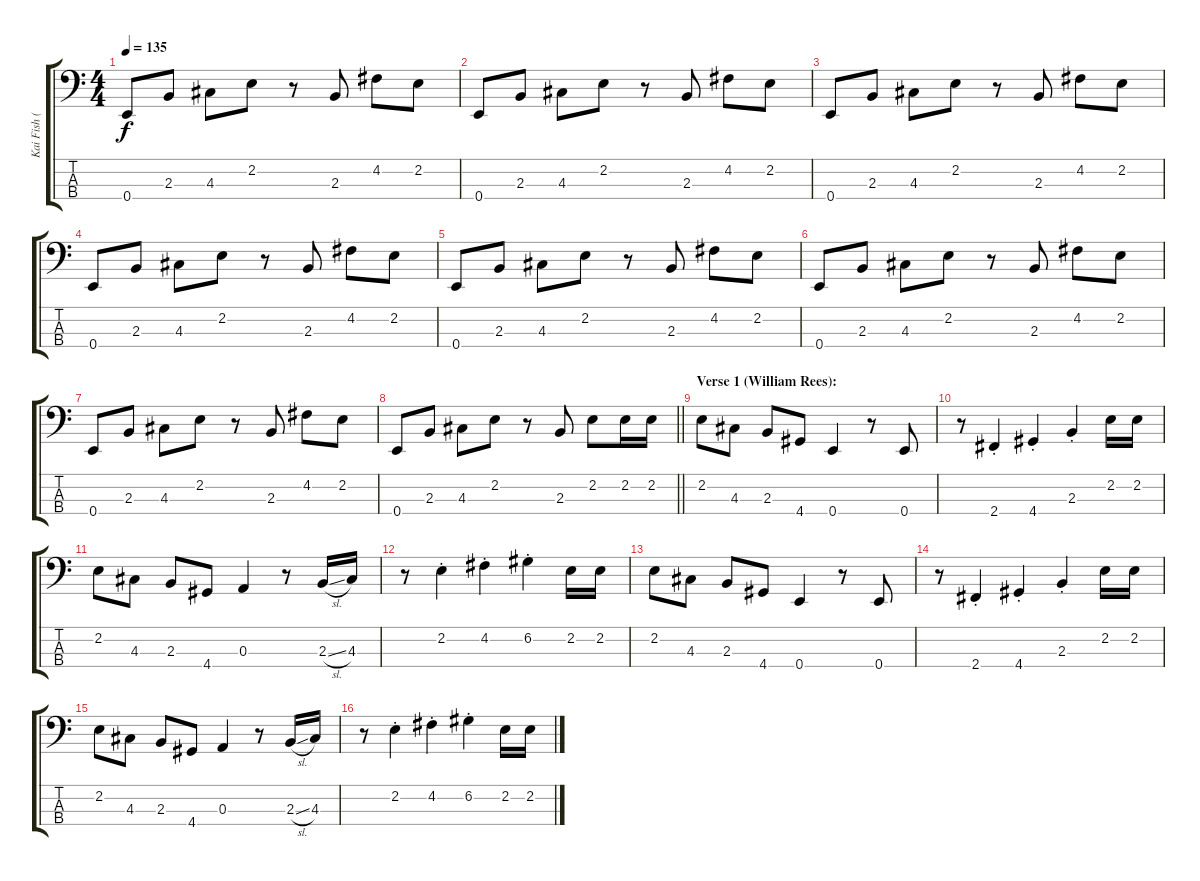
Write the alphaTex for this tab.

\track ("Kai Fish (Bass)" "Kai Fish (") {instrument electricbassfinger}
\staff {score tabs}
\tuning (G2 D2 A1 E1) {hide}
\ts (4 4)
\tempo 135
\clef f4
\ks c
0.4.8{dy f} 2.3.8 4.3.8 2.2.8 r.8 2.3.8 4.2.8 2.2.8 |
0.4.8 2.3.8 4.3.8 2.2.8 r.8 2.3.8 4.2.8 2.2.8 |
0.4.8 2.3.8 4.3.8 2.2.8 r.8 2.3.8 4.2.8 2.2.8 |
0.4.8 2.3.8 4.3.8 2.2.8 r.8 2.3.8 4.2.8 2.2.8 |
0.4.8 2.3.8 4.3.8 2.2.8 r.8 2.3.8 4.2.8 2.2.8 |
0.4.8 2.3.8 4.3.8 2.2.8 r.8 2.3.8 4.2.8 2.2.8 |
0.4.8 2.3.8 4.3.8 2.2.8 r.8 2.3.8 4.2.8 2.2.8 |
\barLineRight lightlight
0.4.8 2.3.8 4.3.8 2.2.8 r.8 2.3.8 2.2.8 2.2.16 2.2.16 |
\section ("" "Verse 1 (William Rees):")
2.2.8 4.3.8 2.3.8 4.4.8 0.4.4 r.8 0.4.8 |
r.8 2.4{st}.4 4.4{st}.4 2.3{st}.4 2.2.16 2.2.16 |
2.2.8 4.3.8 2.3.8 4.4.8 0.3.4 r.8 2.3{sl}.16 4.3.16 |
r.8 2.2{st}.4 4.2{st}.4 6.2{st}.4 2.2.16 2.2.16 |
2.2.8 4.3.8 2.3.8 4.4.8 0.4.4 r.8 0.4.8 |
r.8 2.4{st}.4 4.4{st}.4 2.3{st}.4 2.2.16 2.2.16 |
2.2.8 4.3.8 2.3.8 4.4.8 0.3.4 r.8 2.3{sl}.16 4.3.16 |
r.8 2.2{st}.4 4.2{st}.4 6.2{st}.4 2.2.16 2.2.16
